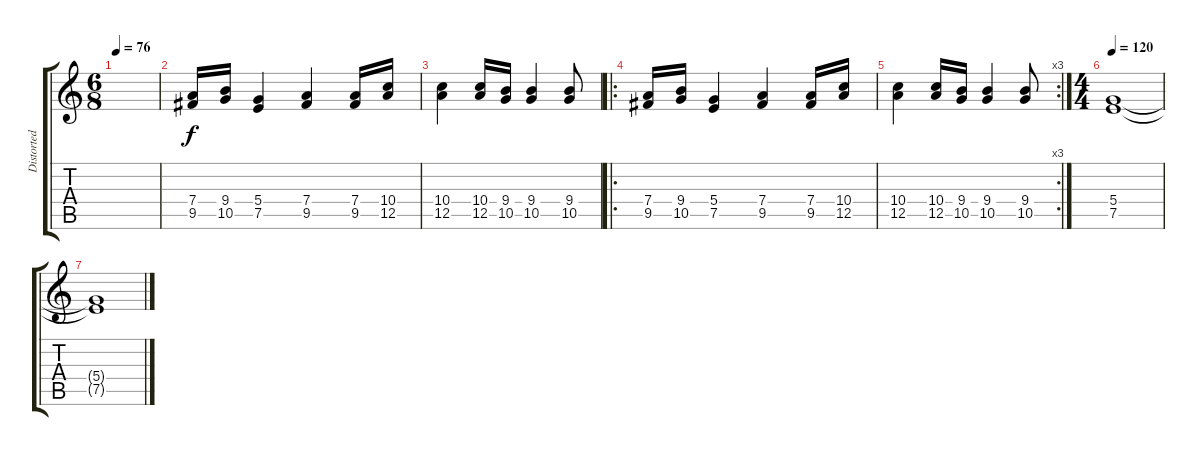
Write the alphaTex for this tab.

\track ("Distorted Lead" "Distorted ") {instrument distortionguitar}
\staff {score tabs}
\tuning (E4 B3 G3 D3 A2 E2) {hide}
\ts (6 8)
\tempo 76
\clef g2
\ks c
|
(7.4 9.5).16{volume 16} (9.4 10.5).16 (5.4 7.5).4 (7.4 9.5).4 (7.4 9.5).16 (10.4 12.5).16 |
(10.4 12.5).4 (10.4 12.5).16 (9.4 10.5).16 (9.4 10.5).4 (9.4 10.5).8 |
\ro
(7.4 9.5).16 (9.4 10.5).16 (5.4 7.5).4 (7.4 9.5).4 (7.4 9.5).16 (10.4 12.5).16 |
\rc 3
(10.4 12.5).4 (10.4 12.5).16 (9.4 10.5).16 (9.4 10.5).4 (9.4 10.5).8 |
\ts (4 4)
\tempo 120
(5.4 7.5).1{volume 0} |
(5.4{t} 7.5{t}).1
